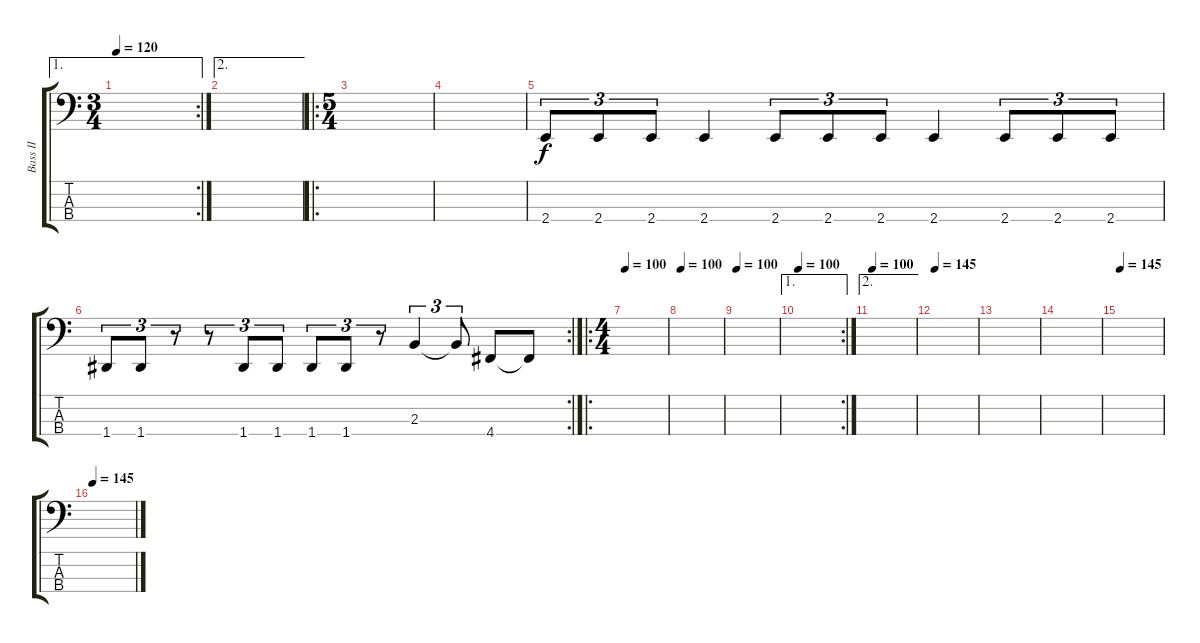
\track ("Bass II" "Bass II") {instrument electricbassfinger}
\staff {score tabs}
\tuning (G2 D2 A1 D1) {hide}
\ae 1
\rc 2
\ts (3 4)
\tempo 120
\clef f4
\ks c
|
\ae 2
|
\ro
\ts (5 4)
|
|
2.4.8{tu (3 2)} 2.4.8{tu (3 2)} 2.4.8{tu (3 2)} 2.4.4 2.4.8{tu (3 2)} 2.4.8{tu (3 2)} 2.4.8{tu (3 2)} 2.4.4 2.4.8{tu (3 2)} 2.4.8{tu (3 2)} 2.4.8{tu (3 2)} |
\rc 2
1.4.8{tu (3 2)} 1.4.8{tu (3 2)} r.8{tu (3 2)} r.8{tu (3 2)} 1.4.8{tu (3 2)} 1.4.8{tu (3 2)} 1.4.8{tu (3 2)} 1.4.8{tu (3 2)} r.8{tu (3 2)} 2.3.4{tu (3 2)} 2.3{t}.8{tu (3 2)} 4.4.8 4.4{t}.8 |
\ro
\ts (4 4)
\tempo 100
|
\tempo 100
|
\tempo 100
|
\ae 1
\rc 2
\tempo 100
|
\ae 2
\tempo 100
|
\tempo 145
|
|
|
\tempo 145
|
\tempo 145
